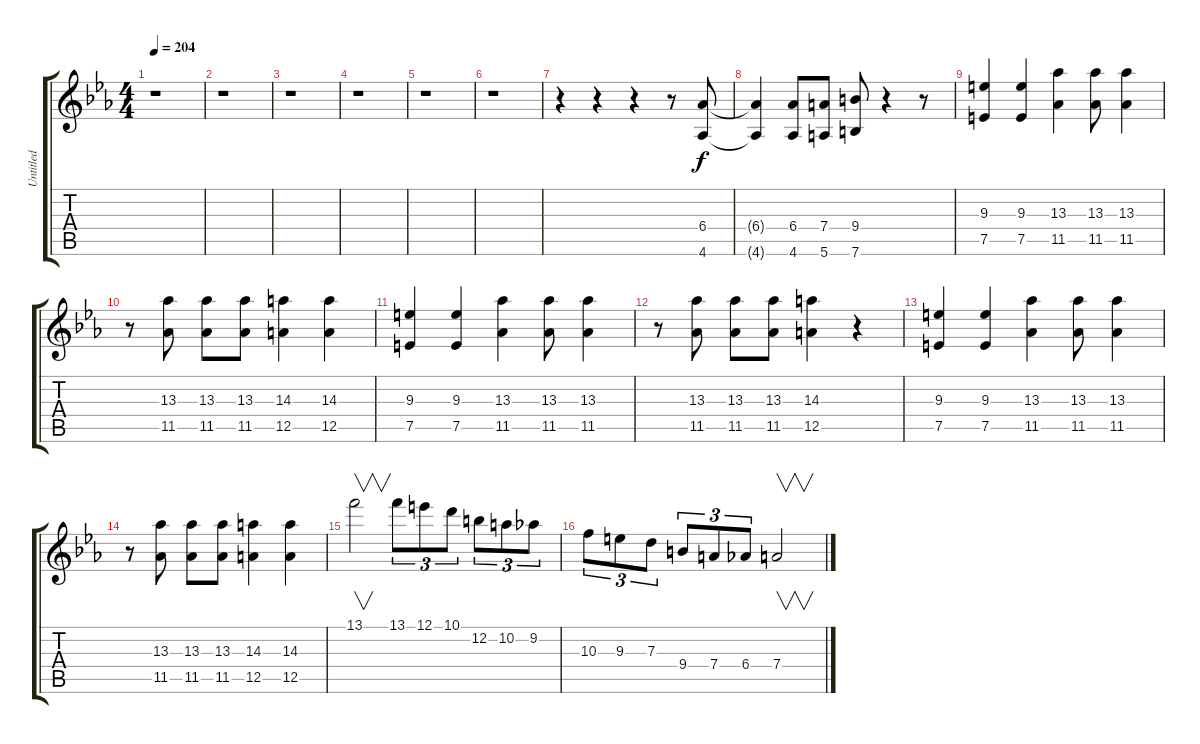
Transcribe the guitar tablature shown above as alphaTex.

\track ("Untitled" "Untitled") {instrument overdrivenguitar}
\staff {score tabs}
\tuning (E4 B3 G3 D3 A2 E2) {hide}
\ts (4 4)
\tempo 204
\clef g2
\ks eb
r.1{dy f} |
r.1 |
r.1 |
r.1 |
r.1 |
r.1 |
r.4 r.4 r.4 r.8 (6.4 4.6).8 |
(6.4{t} 4.6{t}).4 (6.4 4.6).8 (7.4 5.6).8 (9.4 7.6).8 r.4 r.8 |
(9.3 7.5).4 (9.3 7.5).4 (13.3 11.5).4 (13.3 11.5).8 (13.3 11.5).4 |
r.8 (13.3 11.5).8 (13.3 11.5).8 (13.3 11.5).8 (14.3 12.5).4 (14.3 12.5).4 |
(9.3 7.5).4 (9.3 7.5).4 (13.3 11.5).4 (13.3 11.5).8 (13.3 11.5).4 |
r.8 (13.3 11.5).8 (13.3 11.5).8 (13.3 11.5).8 (14.3 12.5).4 r.4 |
(9.3 7.5).4 (9.3 7.5).4 (13.3 11.5).4 (13.3 11.5).8 (13.3 11.5).4 |
r.8 (13.3 11.5).8 (13.3 11.5).8 (13.3 11.5).8 (14.3 12.5).4 (14.3 12.5).4 |
13.1.2{v} 13.1.8{tu (3 2)} 12.1.8{tu (3 2)} 10.1.8{tu (3 2)} 12.2.8{tu (3 2)} 10.2.8{tu (3 2)} 9.2.8{tu (3 2)} |
10.3.8{tu (3 2)} 9.3.8{tu (3 2)} 7.3.8{tu (3 2)} 9.4.8{tu (3 2)} 7.4.8{tu (3 2)} 6.4.8{tu (3 2)} 7.4.2{v}
